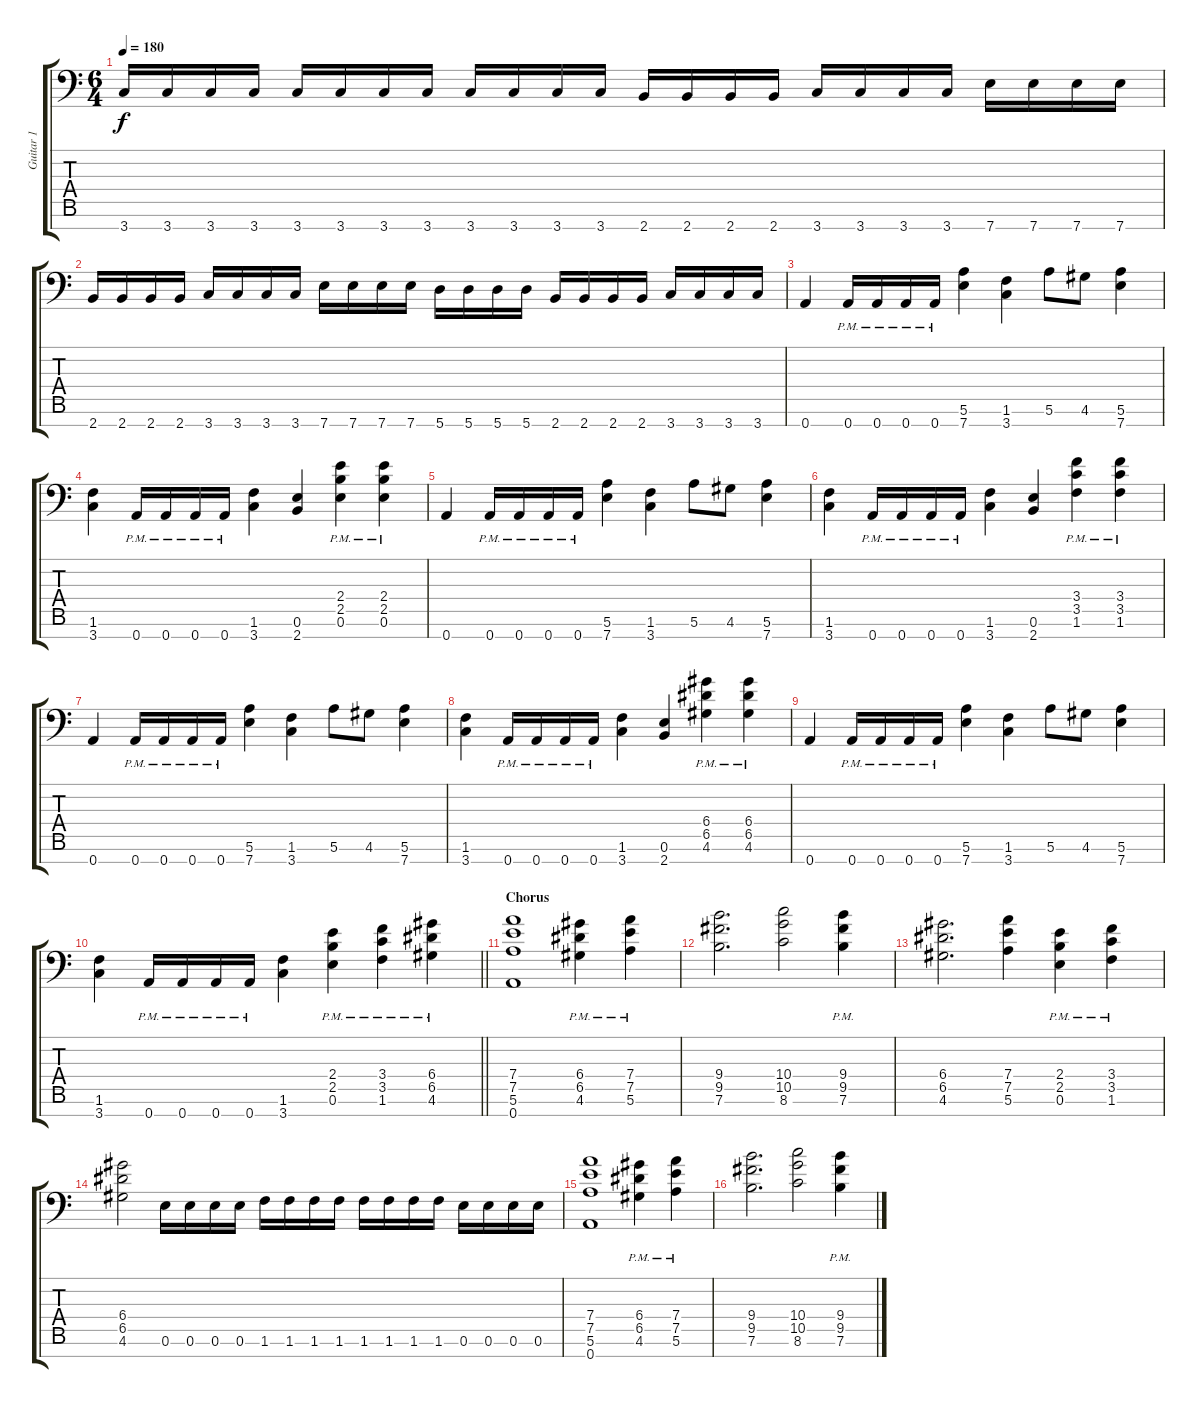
\track ("Guitar 1" "Guitar 1") {instrument overdrivenguitar}
\staff {score tabs}
\tuning (E4 B3 G3 D3 A2 E2 A1) {hide}
\ts (6 4)
\tempo 180
\clef f4
\ks c
3.7.16{dy f} 3.7.16 3.7.16 3.7.16 3.7.16 3.7.16 3.7.16 3.7.16 3.7.16 3.7.16 3.7.16 3.7.16 2.7.16 2.7.16 2.7.16 2.7.16 3.7.16 3.7.16 3.7.16 3.7.16 7.7.16 7.7.16 7.7.16 7.7.16 |
2.7.16 2.7.16 2.7.16 2.7.16 3.7.16 3.7.16 3.7.16 3.7.16 7.7.16 7.7.16 7.7.16 7.7.16 5.7.16 5.7.16 5.7.16 5.7.16 2.7.16 2.7.16 2.7.16 2.7.16 3.7.16 3.7.16 3.7.16 3.7.16 |
0.7.4 0.7{pm}.16 0.7{pm}.16 0.7{pm}.16 0.7{pm}.16 (5.6 7.7).4 (1.6 3.7).4 5.6.8 4.6.8 (5.6 7.7).4 |
(1.6 3.7).4 0.7{pm}.16 0.7{pm}.16 0.7{pm}.16 0.7{pm}.16 (1.6 3.7).4 (0.6 2.7).4 (2.4{pm} 2.5{pm} 0.6{pm}).4 (2.4{pm} 2.5{pm} 0.6{pm}).4 |
0.7.4 0.7{pm}.16 0.7{pm}.16 0.7{pm}.16 0.7{pm}.16 (5.6 7.7).4 (1.6 3.7).4 5.6.8 4.6.8 (5.6 7.7).4 |
(1.6 3.7).4 0.7{pm}.16 0.7{pm}.16 0.7{pm}.16 0.7{pm}.16 (1.6 3.7).4 (0.6 2.7).4 (3.4{pm} 3.5{pm} 1.6{pm}).4 (3.4{pm} 3.5{pm} 1.6{pm}).4 |
0.7.4 0.7{pm}.16 0.7{pm}.16 0.7{pm}.16 0.7{pm}.16 (5.6 7.7).4 (1.6 3.7).4 5.6.8 4.6.8 (5.6 7.7).4 |
(1.6 3.7).4 0.7{pm}.16 0.7{pm}.16 0.7{pm}.16 0.7{pm}.16 (1.6 3.7).4 (0.6 2.7).4 (6.4{pm} 6.5{pm} 4.6{pm}).4 (6.4{pm} 6.5{pm} 4.6{pm}).4 |
0.7.4 0.7{pm}.16 0.7{pm}.16 0.7{pm}.16 0.7{pm}.16 (5.6 7.7).4 (1.6 3.7).4 5.6.8 4.6.8 (5.6 7.7).4 |
\barLineRight lightlight
(1.6 3.7).4 0.7{pm}.16 0.7{pm}.16 0.7{pm}.16 0.7{pm}.16 (1.6 3.7).4 (2.4{pm} 2.5{pm} 0.6{pm}).4 (3.4{pm} 3.5{pm} 1.6{pm}).4 (6.4{pm} 6.5{pm} 4.6{pm}).4 |
\section ("" "Chorus")
(7.4 7.5 5.6 0.7).1 (6.4{pm} 6.5{pm} 4.6{pm}).4 (7.4{pm} 7.5{pm} 5.6{pm}).4 |
(9.4 9.5 7.6).2{d} (10.4 10.5 8.6).2 (9.4{pm} 9.5{pm} 7.6{pm}).4 |
(6.4 6.5 4.6).2{d} (7.4 7.5 5.6).4 (2.4{pm} 2.5{pm} 0.6{pm}).4 (3.4{pm} 3.5{pm} 1.6{pm}).4 |
(6.4 6.5 4.6).2 0.6.16 0.6.16 0.6.16 0.6.16 1.6.16 1.6.16 1.6.16 1.6.16 1.6.16 1.6.16 1.6.16 1.6.16 0.6.16 0.6.16 0.6.16 0.6.16 |
(7.4 7.5 5.6 0.7).1 (6.4{pm} 6.5{pm} 4.6{pm}).4 (7.4{pm} 7.5{pm} 5.6{pm}).4 |
(9.4 9.5 7.6).2{d} (10.4 10.5 8.6).2 (9.4{pm} 9.5{pm} 7.6{pm}).4
